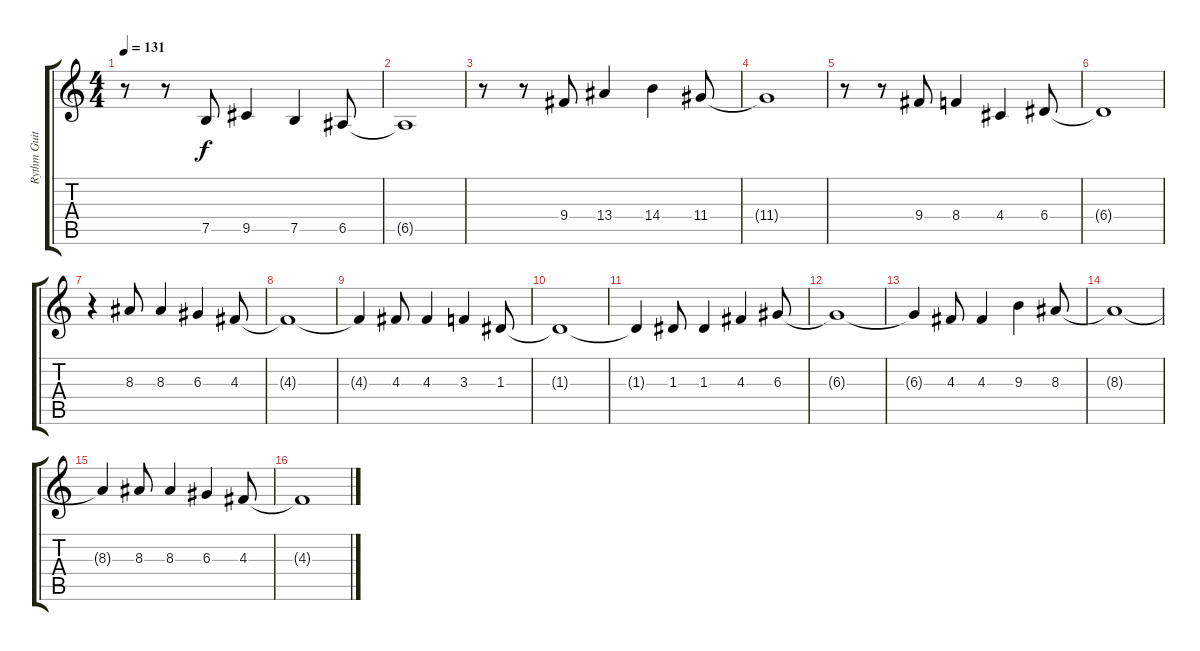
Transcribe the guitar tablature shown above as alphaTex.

\track ("Rythm Guitar 2" "Rythm Guit") {instrument distortionguitar}
\staff {score tabs}
\tuning (B3 Gb3 D3 A2 E2 B1) {hide}
\ts (4 4)
\tempo 131
\clef g2
\ks c
r.8{dy f} r.8 7.5.8 9.5.4 7.5.4 6.5.8 |
6.5{t}.1 |
r.8 r.8 9.4.8 13.4.4 14.4.4 11.4.8 |
11.4{t}.1 |
r.8 r.8 9.4.8 8.4.4 4.4.4 6.4.8 |
6.4{t}.1 |
r.4{balance 3 instrument distortionguitar} 8.3.8 8.3.4 6.3.4 4.3.8 |
4.3{t}.1 |
4.3{t}.4 4.3.8 4.3.4 3.3.4 1.3.8 |
1.3{t}.1 |
1.3{t}.4 1.3.8 1.3.4 4.3.4 6.3.8 |
6.3{t}.1 |
6.3{t}.4 4.3.8 4.3.4 9.3.4 8.3.8 |
8.3{t}.1 |
8.3{t}.4 8.3.8 8.3.4 6.3.4 4.3.8 |
4.3{t}.1
